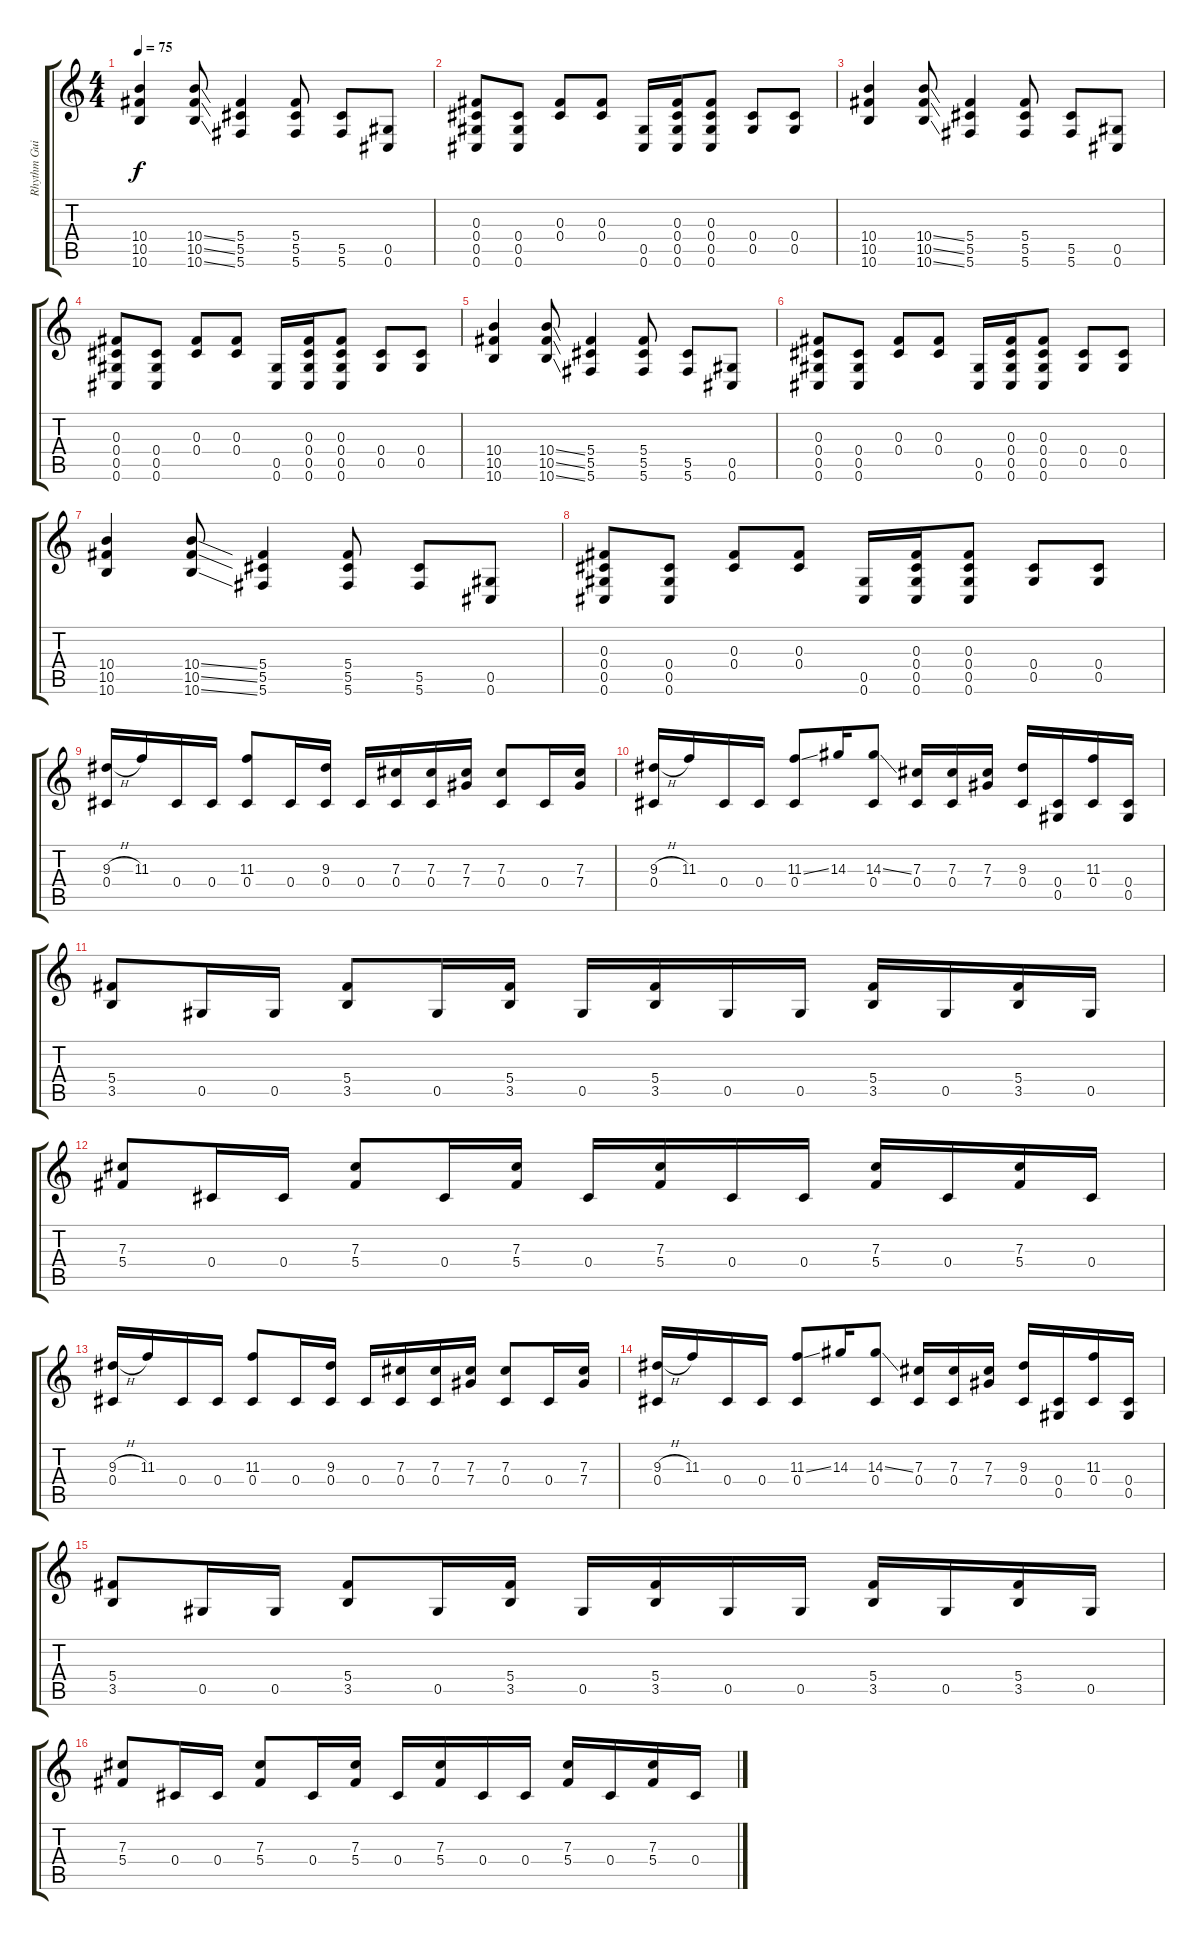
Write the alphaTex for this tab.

\track ("Rhythm Guitar" "Rhythm Gui") {instrument overdrivenguitar}
\staff {score tabs}
\tuning (Eb4 Bb3 Gb3 Db3 Ab2 Db2) {hide}
\ts (4 4)
\tempo 75
\clef g2
\ks c
(10.4 10.5 10.6).4{dy f} (10.4{ss} 10.5{ss} 10.6{ss}).8 (5.4 5.5 5.6).4 (5.4 5.5 5.6).8 (5.5 5.6).8 (0.5 0.6).8 |
(0.3 0.4 0.5 0.6).8 (0.4 0.5 0.6).8 (0.3 0.4).8 (0.3 0.4).8 (0.5 0.6).16 (0.3 0.4 0.5 0.6).16 (0.3 0.4 0.5 0.6).8 (0.4 0.5).8 (0.4 0.5).8 |
(10.4 10.5 10.6).4 (10.4{ss} 10.5{ss} 10.6{ss}).8 (5.4 5.5 5.6).4 (5.4 5.5 5.6).8 (5.5 5.6).8 (0.5 0.6).8 |
(0.3 0.4 0.5 0.6).8 (0.4 0.5 0.6).8 (0.3 0.4).8 (0.3 0.4).8 (0.5 0.6).16 (0.3 0.4 0.5 0.6).16 (0.3 0.4 0.5 0.6).8 (0.4 0.5).8 (0.4 0.5).8 |
(10.4 10.5 10.6).4 (10.4{ss} 10.5{ss} 10.6{ss}).8 (5.4 5.5 5.6).4 (5.4 5.5 5.6).8 (5.5 5.6).8 (0.5 0.6).8 |
(0.3 0.4 0.5 0.6).8 (0.4 0.5 0.6).8 (0.3 0.4).8 (0.3 0.4).8 (0.5 0.6).16 (0.3 0.4 0.5 0.6).16 (0.3 0.4 0.5 0.6).8 (0.4 0.5).8 (0.4 0.5).8 |
(10.4 10.5 10.6).4 (10.4{ss} 10.5{ss} 10.6{ss}).8 (5.4 5.5 5.6).4 (5.4 5.5 5.6).8 (5.5 5.6).8 (0.5 0.6).8 |
(0.3 0.4 0.5 0.6).8 (0.4 0.5 0.6).8 (0.3 0.4).8 (0.3 0.4).8 (0.5 0.6).16 (0.3 0.4 0.5 0.6).16 (0.3 0.4 0.5 0.6).8 (0.4 0.5).8 (0.4 0.5).8 |
(9.3{h} 0.4).16 11.3.16 0.4.16 0.4.16 (11.3 0.4).8 0.4.16 (9.3 0.4).16 0.4.16 (7.3 0.4).16 (7.3 0.4).16 (7.3 7.4).16 (7.3 0.4).8 0.4.16 (7.3 7.4).16 |
(9.3{h} 0.4).16 11.3.16 0.4.16 0.4.16 (11.3{ss} 0.4).8 14.3.16 (14.3{ss} 0.4).8 (7.3 0.4).16 (7.3 0.4).16 (7.3 7.4).16 (9.3 0.4).16 (0.4 0.5).16 (11.3 0.4).16 (0.4 0.5).16 |
(5.4 3.5).8 0.5.16 0.5.16 (5.4 3.5).8 0.5.16 (5.4 3.5).16 0.5.16 (5.4 3.5).16 0.5.16 0.5.16 (5.4 3.5).16 0.5.16 (5.4 3.5).16 0.5.16 |
(7.3 5.4).8 0.4.16 0.4.16 (7.3 5.4).8 0.4.16 (7.3 5.4).16 0.4.16 (7.3 5.4).16 0.4.16 0.4.16 (7.3 5.4).16 0.4.16 (7.3 5.4).16 0.4.16 |
(9.3{h} 0.4).16 11.3.16 0.4.16 0.4.16 (11.3 0.4).8 0.4.16 (9.3 0.4).16 0.4.16 (7.3 0.4).16 (7.3 0.4).16 (7.3 7.4).16 (7.3 0.4).8 0.4.16 (7.3 7.4).16 |
(9.3{h} 0.4).16 11.3.16 0.4.16 0.4.16 (11.3{ss} 0.4).8 14.3.16 (14.3{ss} 0.4).8 (7.3 0.4).16 (7.3 0.4).16 (7.3 7.4).16 (9.3 0.4).16 (0.4 0.5).16 (11.3 0.4).16 (0.4 0.5).16 |
(5.4 3.5).8 0.5.16 0.5.16 (5.4 3.5).8 0.5.16 (5.4 3.5).16 0.5.16 (5.4 3.5).16 0.5.16 0.5.16 (5.4 3.5).16 0.5.16 (5.4 3.5).16 0.5.16 |
(7.3 5.4).8 0.4.16 0.4.16 (7.3 5.4).8 0.4.16 (7.3 5.4).16 0.4.16 (7.3 5.4).16 0.4.16 0.4.16 (7.3 5.4).16 0.4.16 (7.3 5.4).16 0.4.16
